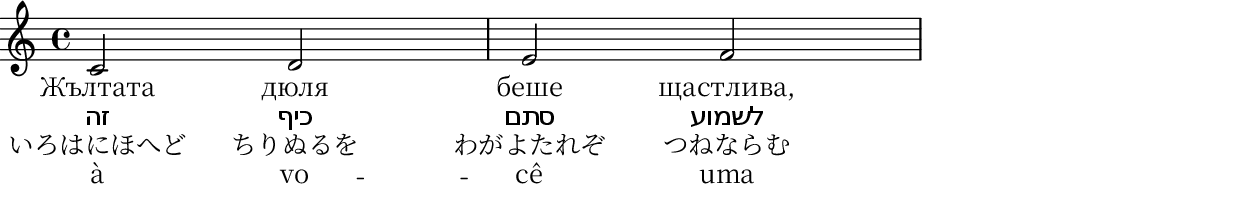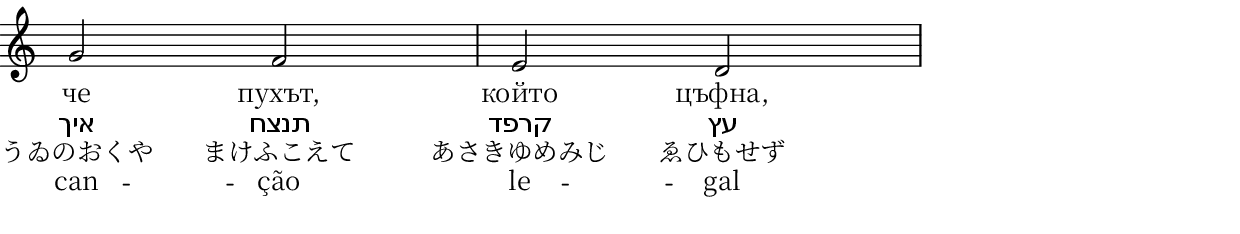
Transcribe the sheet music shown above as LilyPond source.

%% Generated by lilypond-book
%% Options: [exampleindent=10.16\mm,indent=0\mm,line-width=160\mm]
\include "lilypond-book-preamble.ly"


% ****************************************************************
% Start cut-&-pastable-section
% ****************************************************************

#(ly:set-option 'eps-box-padding 3.000000)



\paper {
  indent = 0\mm
  line-width = 160\mm
  % offset the left padding, also add 1mm as lilypond creates cropped
  % images with a little space on the right
  line-width = #(- line-width (* mm  3.000000) (* mm 1))
}

\layout {
  
}




% ****************************************************************
% ly snippet:
% ****************************************************************
\sourcefilename "snippets/utf-8.ly"
\sourcefileline 0
%% DO NOT EDIT this file manually; it was automatically
%% generated from the LilyPond Snippet Repository
%% (http://lsr.di.unimi.it).
%%
%% Make any changes in the LSR itself, or in
%% `Documentation/snippets/new/`, then run
%% `scripts/auxiliar/makelsr.pl`.
%%
%% This file is in the public domain.

\version "2.23.13"

\header {
%% Translation of GIT committish: f11513f36c131dab18338d6a3a729e24a927150d
  texidocja = "
タイトルや歌詞における特殊文字は、UTF-8 エンコーディングで入力し、@c
Pango ベースのバックエンドを用いることで使用できます。@c
インストールされているフォントが対応しているかによりますが、このスニペットは@c
ブルガリア語 (キリル文字), ヘブライ語, 日本語, ポルトガル語を表示します。
"
  doctitleja = "UTF-8"

%% Translation of GIT committish: a3fd5364fc4f247579da0ed2bfea887ab37285c6
  texidocfr = "
Différents éléments textuels peuvent s'ajouter à la notation, comme des
titres ou des paroles, dès lors qu'ils sont encodés en UTF-8, grâce à un
moteur de rendu reposant sur Pango. Selon les fontes disponibles
devraient apparaître quatre lignes de texte : en bulgare (en
cyrillique), en hébreux, en japonais et en portugais.
"

  doctitlefr = "UTF-8"

%% Translation of GIT committish: 0c00cd98e81b27325bed5891b950fe7f0f0ebe5d
  texidoces = "
Se pueden usar varios sistemas de escritura para textos (como títulos
o la letra de las canciones) si se introducen en la codificación
UTF-8, y utilizando un motor basado en Pango.  Dependiendo de las
tipografías instaladas, este fragmento compone textos en Búlgaro
(cirílico), hebreo, japonés y portugués.

"
  doctitlees = "UTF-8"

%% Translation of GIT committish: 9c379d799d81429fff6392c639dffef526bd5db9
  texidocca = "
Es poden usar diversos sistemes d'escriptura per a textos (com ara
títols o la lletra de les cançons) si s'introdueixen amb la
codificació UTF-8, i utilitzant un motor basat en el
Pango. Depenent dels tipus de lletra instal·lats, aquest fragment
compon textos en búlgar (ciríl·lic), hebreu, japonès i portuguès.

"
  doctitleca = "UTF-8"

  lsrtags = "text"

  texidoc = "
Various scripts may be used for texts (like titles and lyrics) by
entering them in UTF-8 encoding, and using a Pango based
backend.  Depending on the fonts installed, this fragment will render
Bulgarian (Cyrillic), Hebrew, Japanese and Portuguese.
"

  doctitle = "UTF-8"
} % begin verbatim


%{
You may have to install additional fonts.

Red Hat Fedora

  linux-libertine-fonts (Latin, Cyrillic, Hebrew)
  google-noto-serif-jp-fonts (Japanese)

Debian GNU/Linux, Ubuntu

  fonts-linuxlibertine (Latin, Cyrillic, Hebrew)
  fonts-noto-cjk (Japanese)
%}

% 'Linux Libertine' fonts also contain Cyrillic and Hebrew glyphs.
\paper {
  #(define fonts
    (set-global-fonts
     #:roman "Linux Libertine O, Noto Serif CJK JP, Noto Serif JP"
   ))
}

bulgarian = \lyricmode {
  Жълтата дюля беше щастлива, че пухът, който цъфна, замръзна като гьон.
}

hebrew = \lyricmode {
  זה כיף סתם לשמוע איך תנצח קרפד עץ טוב בגן.
}

japanese = \lyricmode {
  いろはにほへど ちりぬるを
  わがよたれぞ  つねならむ
  うゐのおくや  まけふこえて
  あさきゆめみじ ゑひもせず
}

% "a nice song for you"
portuguese = \lyricmode {
  à vo -- cê uma can -- ção le -- gal
}

\relative c' {
  c2 d
  e2 f
  g2 f
  e2 d
}
\addlyrics { \bulgarian }
\addlyrics { \hebrew }
\addlyrics { \japanese }
\addlyrics { \portuguese }



% ****************************************************************
% end ly snippet
% ****************************************************************
